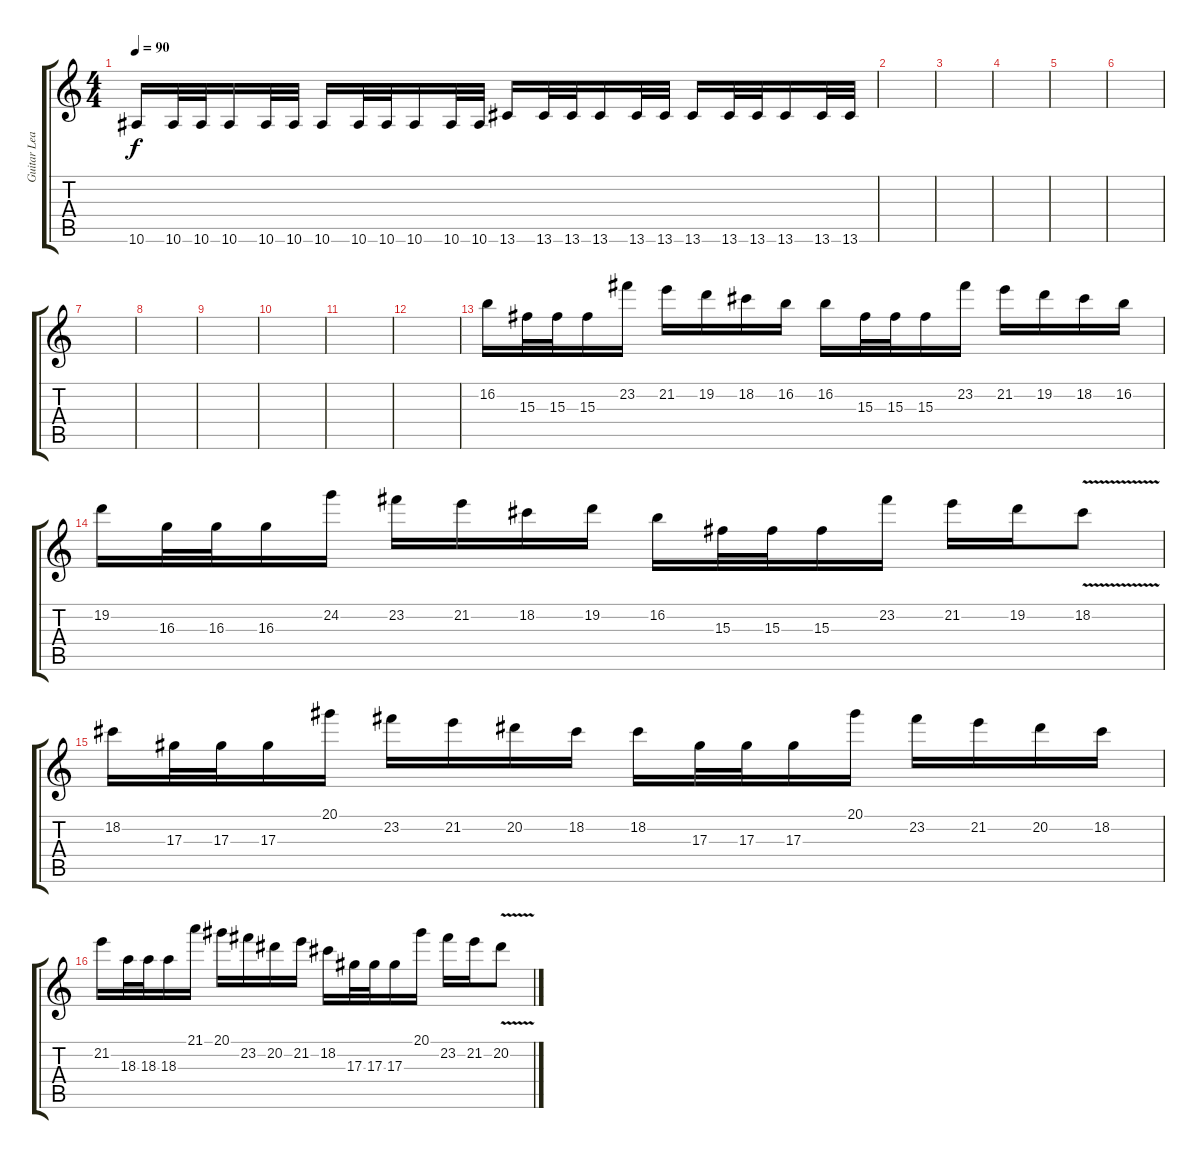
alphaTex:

\track ("Guitar Leader" "Guitar Lea") {instrument distortionguitar}
\staff {score tabs}
\tuning (C4 G3 Eb3 Bb2 F2 C2) {hide}
\ts (4 4)
\tempo 90
\clef g2
\ks c
10.6.16{dy f} 10.6.32 10.6.32 10.6.16 10.6.32 10.6.32 10.6.16 10.6.32 10.6.32 10.6.16 10.6.32 10.6.32 13.6.16 13.6.32 13.6.32 13.6.16 13.6.32 13.6.32 13.6.16 13.6.32 13.6.32 13.6.16 13.6.32 13.6.32 |
|
|
|
|
|
|
|
|
|
|
|
16.2.16 15.3.32 15.3.32 15.3.16 23.2.16 21.2.16 19.2.16 18.2.16 16.2.16 16.2.16 15.3.32 15.3.32 15.3.16 23.2.16 21.2.16 19.2.16 18.2.16 16.2.16 |
19.2.16 16.3.32 16.3.32 16.3.16 24.2.16 23.2.16 21.2.16 18.2.16 19.2.16 16.2.16 15.3.32 15.3.32 15.3.16 23.2.16 21.2.16 19.2.16 18.2{v}.8 |
18.2.16 17.3.32 17.3.32 17.3.16 20.1.16 23.2.16 21.2.16 20.2.16 18.2.16 18.2.16 17.3.32 17.3.32 17.3.16 20.1.16 23.2.16 21.2.16 20.2.16 18.2.16 |
21.2.16 18.3.32 18.3.32 18.3.16 21.1.16 20.1.16 23.2.16 20.2.16 21.2.16 18.2.16 17.3.32 17.3.32 17.3.16 20.1.16 23.2.16 21.2.16 20.2{v}.8
